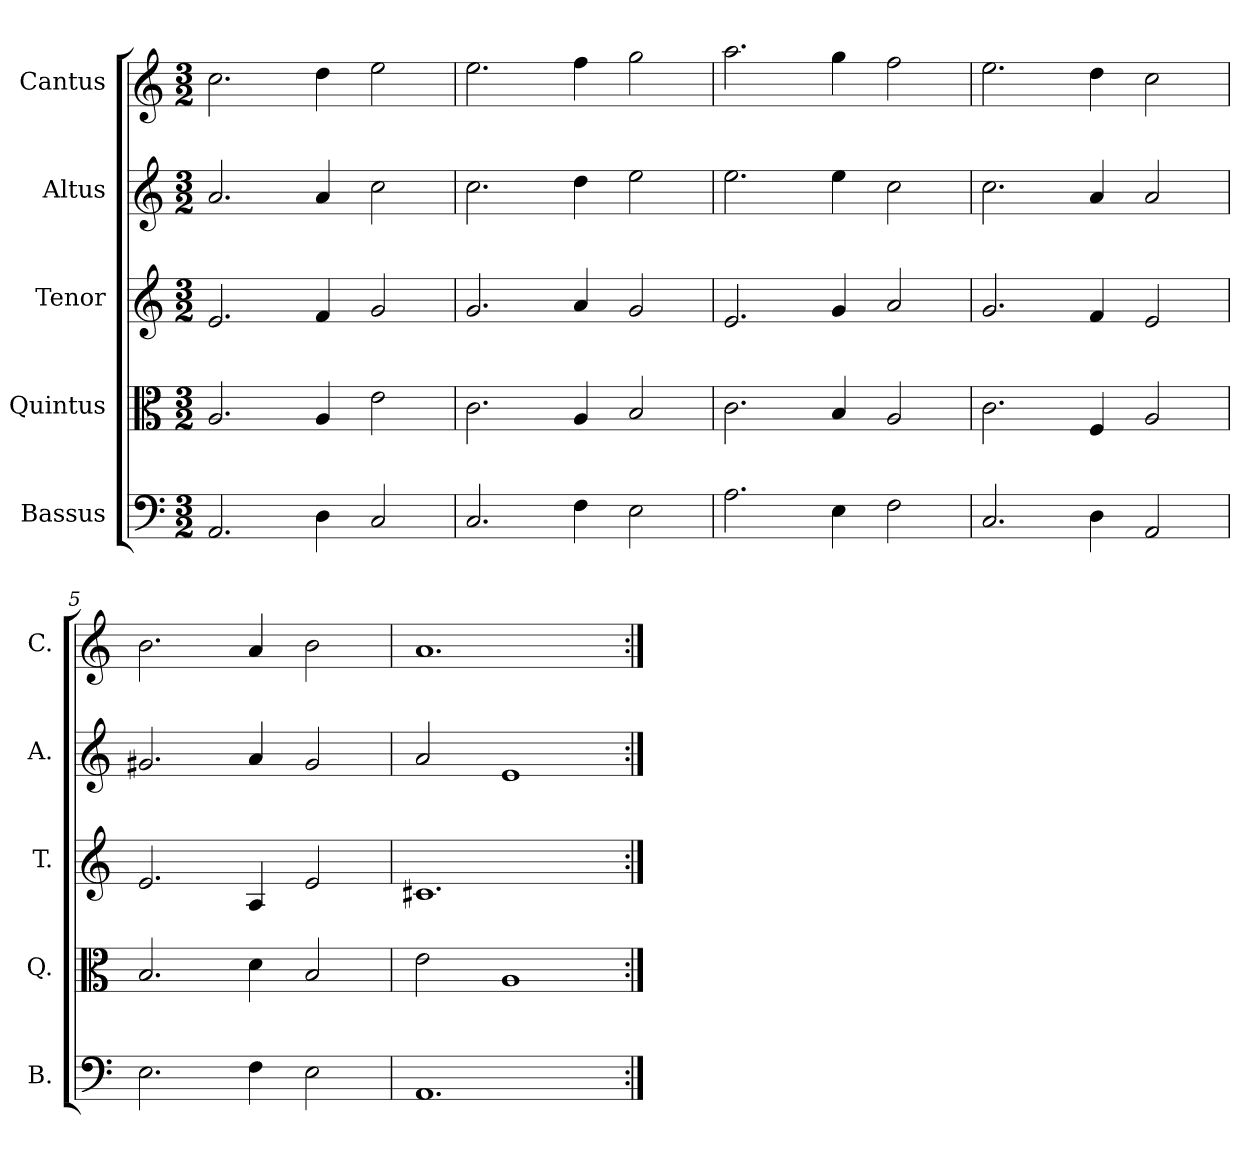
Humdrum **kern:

**kern	**kern	**kern	**kern	**kern
*part5	*part4	*part3	*part2	*part1
*staff5	*staff4	*staff3	*staff2	*staff1
*I"Bassus	*I"Quintus	*I"Tenor	*I"Altus	*I"Cantus
*I'B.	*I'Q.	*I'T.	*I'A.	*I'C.
*clefF4	*clefC3	*clefG2	*clefG2	*clefG2
*k[]	*k[]	*k[]	*k[]	*k[]
*M3/2	*M3/2	*M3/2	*M3/2	*M3/2
=1	=1	=1	=1	=1
2.AA/	2.A/	2.e/	2.a/	2.cc\
4D\	4A/	4f/	4a/	4dd\
2C/	2e\	2g/	2cc\	2ee\
=2	=2	=2	=2	=2
2.C/	2.c\	2.g/	2.cc\	2.ee\
4F\	4A/	4a/	4dd\	4ff\
2E\	2B/	2g/	2ee\	2gg\
=3	=3	=3	=3	=3
2.A\	2.c\	2.e/	2.ee\	2.aa\
4E\	4B/	4g/	4ee\	4gg\
2F\	2A/	2a/	2cc\	2ff\
=4	=4	=4	=4	=4
2.C/	2.c\	2.g/	2.cc\	2.ee\
4D\	4F/	4f/	4a/	4dd\
2AA/	2A/	2e/	2a/	2cc\
=5	=5	=5	=5	=5
2.E\	2.B/	2.e/	2.g#X/	2.b\
4F\	4d\	4A/	4a/	4a/
2E\	2B/	2e/	2g#/	2b\
=6	=6	=6	=6	=6
1.AA	2e\	1.c#X	2a/	1.a
.	1A	.	1e	.
=:|!	=:|!	=:|!	=:|!	=:|!
*-	*-	*-	*-	*-
